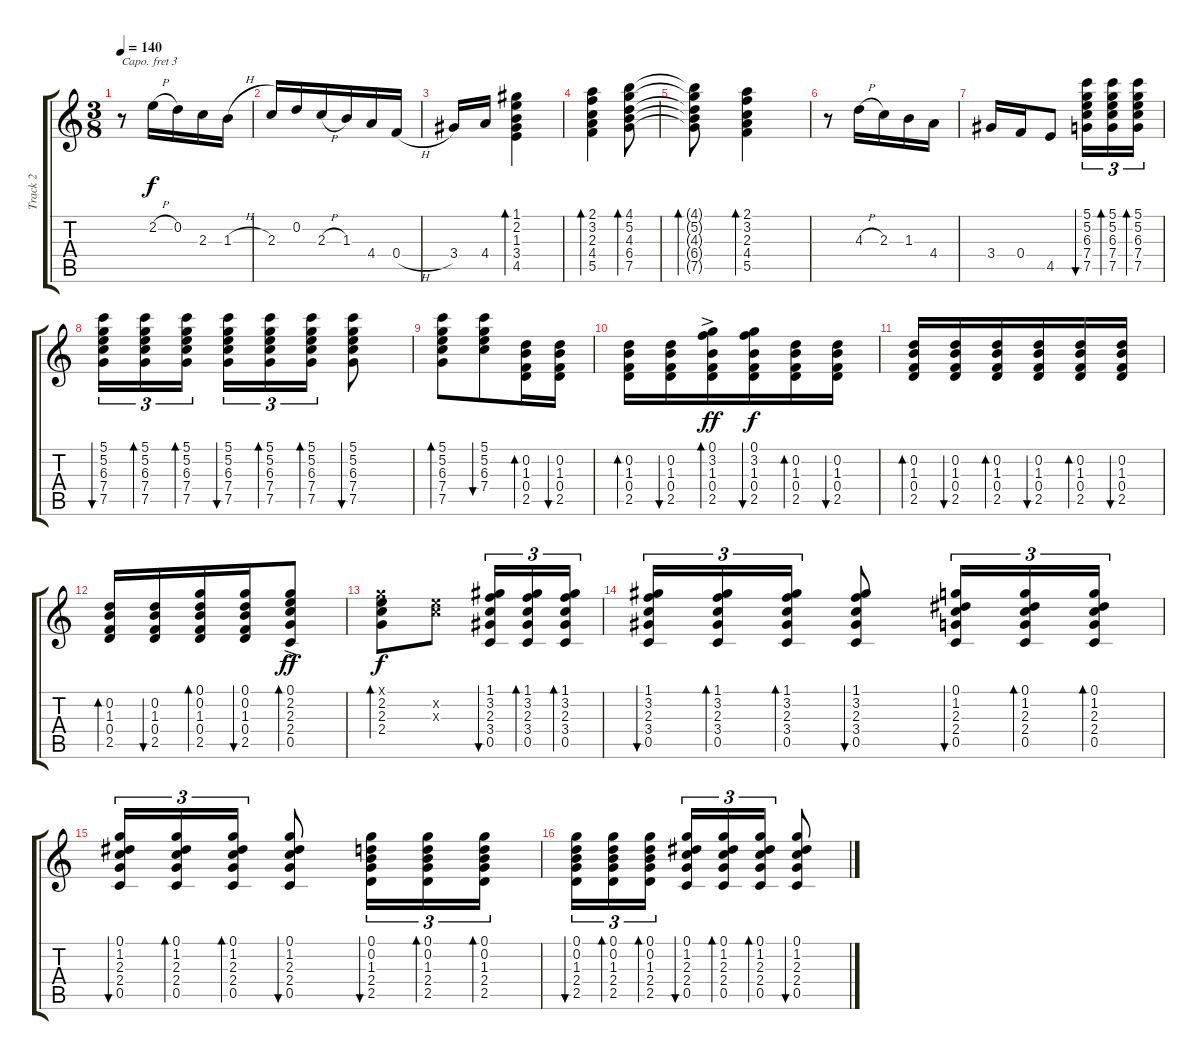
\track ("Track 2" "Track 2") {instrument acousticguitarnylon}
\staff {score tabs}
\capo 3
\tuning (E4 B3 G3 D3 A2 E2) {hide}
\ts (3 8)
\tempo 140
\clef g2
\ks c
r.8{dy f} 2.2{h}.16 0.2.16 2.3.16 1.3{h}.16 |
2.3.16 0.2.16 2.3{h}.16 1.3.16 4.4.16 0.4{h}.16 |
3.4.16 4.4.16 (1.1 2.2 1.3 3.4 4.5).4{bd 30} |
(2.1 3.2 2.3 4.4 5.5).4{bd 30} (4.1 5.2 4.3 6.4 7.5).8{bd 30} |
(4.1{t} 5.2{t} 4.3{t} 6.4{t} 7.5{t}).8{bd 30} (2.1 3.2 2.3 4.4 5.5).4{bd 30} |
r.8 4.3{h}.16 2.3.16 1.3.16 4.4.16 |
3.4.16 0.4.16 4.5.8 (5.1 5.2 6.3 7.4 7.5).16{tu (3 2) bu 30} (5.1 5.2 6.3 7.4 7.5).16{tu (3 2) bd 30} (5.1 5.2 6.3 7.4 7.5).16{tu (3 2) bd 30} |
(5.1 5.2 6.3 7.4 7.5).16{tu (3 2) bu 30} (5.1 5.2 6.3 7.4 7.5).16{tu (3 2) bd 30} (5.1 5.2 6.3 7.4 7.5).16{tu (3 2) bd 30} (5.1 5.2 6.3 7.4 7.5).16{tu (3 2) bu 30} (5.1 5.2 6.3 7.4 7.5).16{tu (3 2) bd 30} (5.1 5.2 6.3 7.4 7.5).16{tu (3 2) bd 30} (5.1 5.2 6.3 7.4 7.5).8{bu 30} |
(5.1 5.2 6.3 7.4 7.5).8{bd 30} (5.1 5.2 6.3 7.4).8{bu 30} (0.2 1.3 0.4 2.5).16{bd 30} (0.2 1.3 0.4 2.5).16{bu 30} |
(0.2 1.3 0.4 2.5).16{bd 30} (0.2 1.3 0.4 2.5).16{bu 30} (0.1 3.2{ac} 1.3 0.4 2.5).16{bd 30 dy ff} (0.1 3.2 1.3 0.4 2.5).16{bu 30 dy f} (0.2 1.3 0.4 2.5).16{bd 30} (0.2 1.3 0.4 2.5).16{bu 30} |
(0.2 1.3 0.4 2.5).16{bd 30} (0.2 1.3 0.4 2.5).16{bu 30} (0.2 1.3 0.4 2.5).16{bd 30} (0.2 1.3 0.4 2.5).16{bu 30} (0.2 1.3 0.4 2.5).16{bd 30} (0.2 1.3 0.4 2.5).16{bu 30} |
(0.2 1.3 0.4 2.5).16{bd 30} (0.2 1.3 0.4 2.5).16{bu 30} (0.1 0.2 1.3 0.4 2.5).16{bd 30} (0.1 0.2 1.3 0.4 2.5).16{bu 30} (0.1{ac} 2.2{ac} 2.3{ac} 2.4{ac} 0.5{ac}).8{bd 60 dy ff} |
(0.1{x} 2.2 2.3 2.4).8{bd 60 dy f} (2.2{x} 2.3{x}).8 (1.1 3.2 2.3 3.4 0.5).16{tu (3 2) bu 30} (1.1 3.2 2.3 3.4 0.5).16{tu (3 2) bd 30} (1.1 3.2 2.3 3.4 0.5).16{tu (3 2) bd 30} |
(1.1 3.2 2.3 3.4 0.5).16{tu (3 2) bu 30} (1.1 3.2 2.3 3.4 0.5).16{tu (3 2) bd 30} (1.1 3.2 2.3 3.4 0.5).16{tu (3 2) bd 30} (1.1 3.2 2.3 3.4 0.5).8{bu 30} (0.1 1.2 2.3 2.4 0.5).16{tu (3 2) bu 30} (0.1 1.2 2.3 2.4 0.5).16{tu (3 2) bd 30} (0.1 1.2 2.3 2.4 0.5).16{tu (3 2) bd 30} |
(0.1 1.2 2.3 2.4 0.5).16{tu (3 2) bu 30} (0.1 1.2 2.3 2.4 0.5).16{tu (3 2) bd 30} (0.1 1.2 2.3 2.4 0.5).16{tu (3 2) bd 30} (0.1 1.2 2.3 2.4 0.5).8{bu 30} (0.1 0.2 1.3 2.4 2.5).16{tu (3 2) bu 30} (0.1 0.2 1.3 2.4 2.5).16{tu (3 2) bd 30} (0.1 0.2 1.3 2.4 2.5).16{tu (3 2) bd 30} |
(0.1 0.2 1.3 2.4 2.5).16{tu (3 2) bu 30} (0.1 0.2 1.3 2.4 2.5).16{tu (3 2) bd 30} (0.1 0.2 1.3 2.4 2.5).16{tu (3 2) bd 30} (0.1 1.2 2.3 2.4 0.5).16{tu (3 2) bu 30} (0.1 1.2 2.3 2.4 0.5).16{tu (3 2) bd 30} (0.1 1.2 2.3 2.4 0.5).16{tu (3 2) bd 30} (0.1 1.2 2.3 2.4 0.5).8{bu 30}
